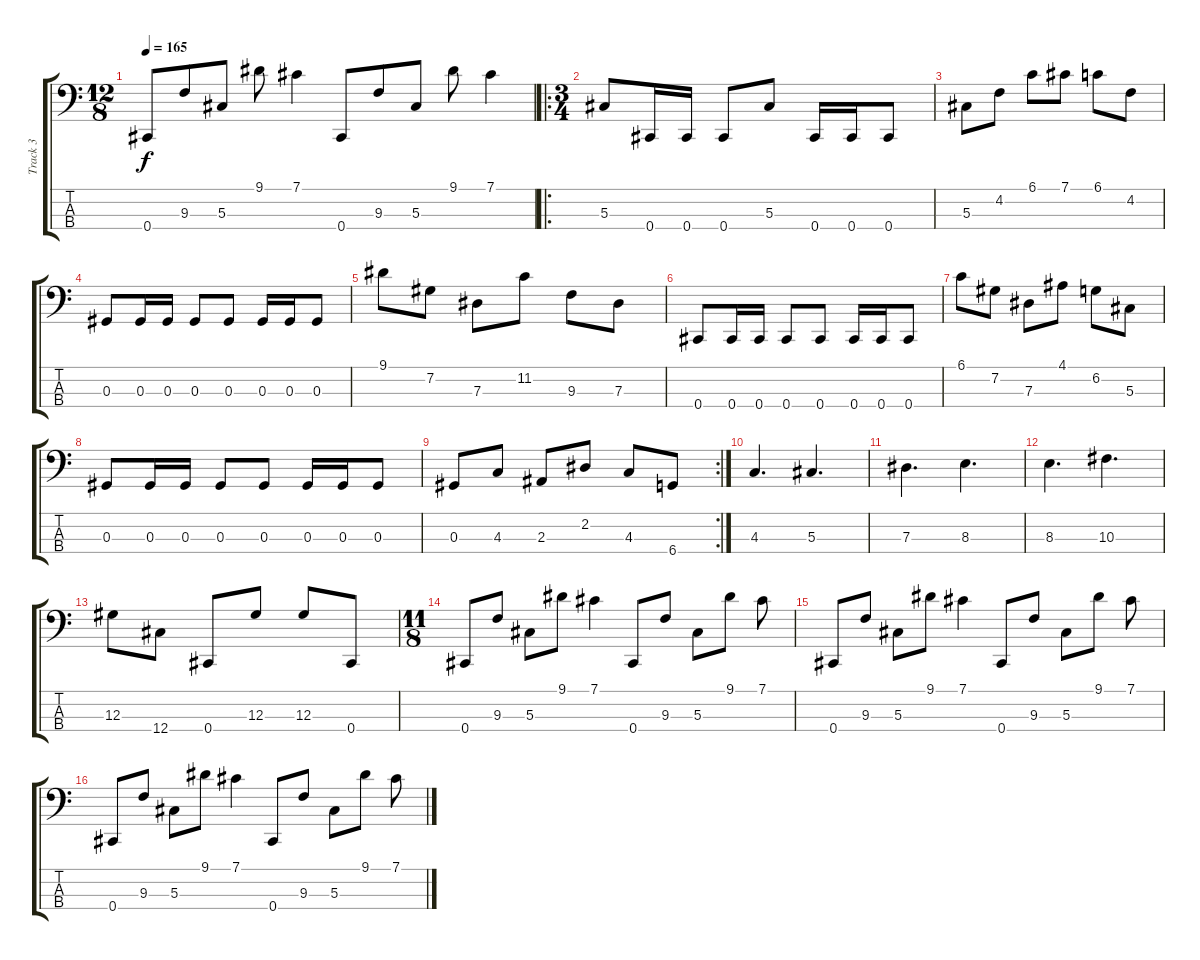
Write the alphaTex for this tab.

\track ("Track 3" "Track 3") {instrument electricbassfinger}
\staff {score tabs}
\tuning (Gb2 Db2 Ab1 Db1) {hide}
\ts (12 8)
\tempo 165
\clef f4
\ks c
0.4.8{dy f} 9.3.8 5.3.8 9.1.8 7.1.4 0.4.8 9.3.8 5.3.8 9.1.8 7.1.4 |
\ro
\ts (3 4)
5.3.8 0.4.16 0.4.16 0.4.8 5.3.8 0.4.16 0.4.16 0.4.8 |
5.3.8 4.2.8 6.1.8 7.1.8 6.1.8 4.2.8 |
0.3.8 0.3.16 0.3.16 0.3.8 0.3.8 0.3.16 0.3.16 0.3.8 |
9.1.8 7.2.8 7.3.8 11.2.8 9.3.8 7.3.8 |
0.4.8 0.4.16 0.4.16 0.4.8 0.4.8 0.4.16 0.4.16 0.4.8 |
6.1.8 7.2.8 7.3.8 4.1.8 6.2.8 5.3.8 |
0.3.8 0.3.16 0.3.16 0.3.8 0.3.8 0.3.16 0.3.16 0.3.8 |
\rc 2
0.3.8 4.3.8 2.3.8 2.2.8 4.3.8 6.4.8 |
4.3.4{d} 5.3.4{d} |
7.3.4{d} 8.3.4{d} |
8.3.4{d} 10.3.4{d} |
12.3.8 12.4.8 0.4.8 12.3.8 12.3.8 0.4.8 |
\ts (11 8)
0.4.8 9.3.8 5.3.8 9.1.8 7.1.4 0.4.8 9.3.8 5.3.8 9.1.8 7.1.8 |
0.4.8 9.3.8 5.3.8 9.1.8 7.1.4 0.4.8 9.3.8 5.3.8 9.1.8 7.1.8 |
0.4.8 9.3.8 5.3.8 9.1.8 7.1.4 0.4.8 9.3.8 5.3.8 9.1.8 7.1.8
